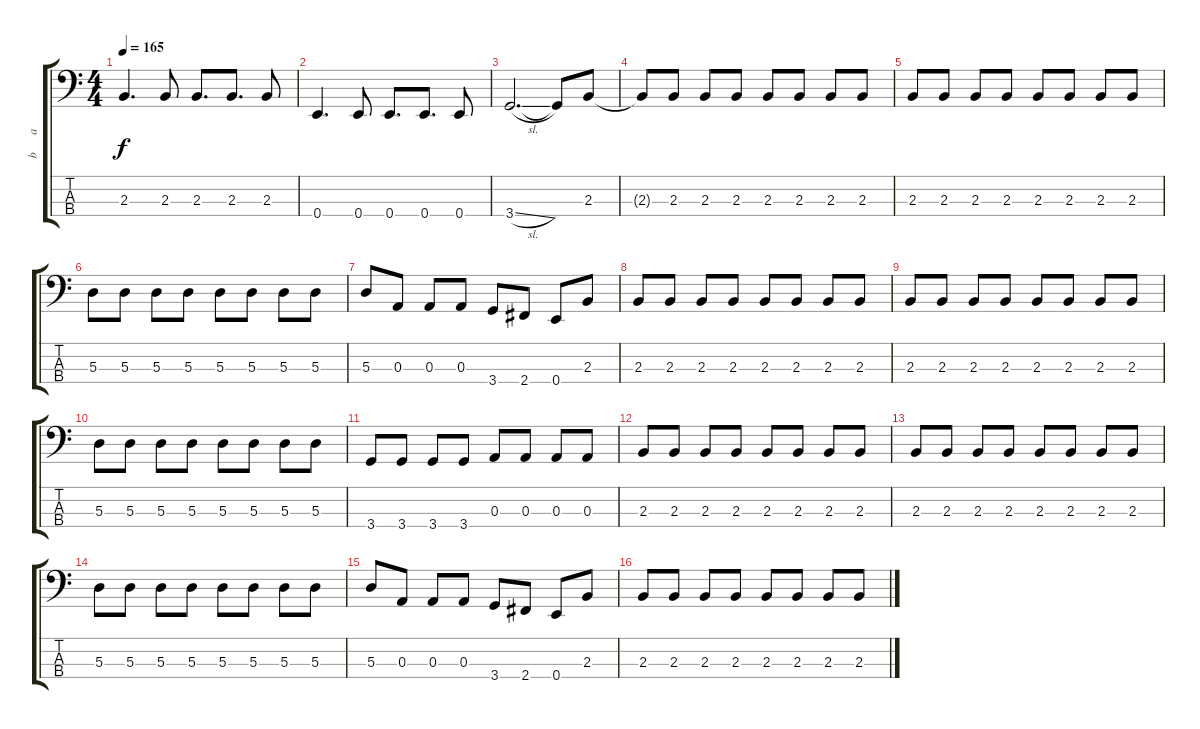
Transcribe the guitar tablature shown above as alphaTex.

\track ("b      a      s      s" "b      a  ") {instrument synthbass2}
\staff {score tabs}
\tuning (G2 D2 A1 E1) {hide}
\ts (4 4)
\tempo 165
\clef f4
\ks c
2.3.4{d dy f} 2.3.8 2.3.8{d} 2.3.8{d} 2.3.8 |
0.4.4{d} 0.4.8 0.4.8{d} 0.4.8{d} 0.4.8 |
3.4{sl}.2{d} 3.4{t}.8 2.3.8 |
2.3{t}.8 2.3.8 2.3.8 2.3.8 2.3.8 2.3.8 2.3.8 2.3.8 |
2.3.8 2.3.8 2.3.8 2.3.8 2.3.8 2.3.8 2.3.8 2.3.8 |
5.3.8 5.3.8 5.3.8 5.3.8 5.3.8 5.3.8 5.3.8 5.3.8 |
5.3.8 0.3.8 0.3.8 0.3.8 3.4.8 2.4.8 0.4.8 2.3.8 |
2.3.8 2.3.8 2.3.8 2.3.8 2.3.8 2.3.8 2.3.8 2.3.8 |
2.3.8 2.3.8 2.3.8 2.3.8 2.3.8 2.3.8 2.3.8 2.3.8 |
5.3.8 5.3.8 5.3.8 5.3.8 5.3.8 5.3.8 5.3.8 5.3.8 |
3.4.8 3.4.8 3.4.8 3.4.8 0.3.8 0.3.8 0.3.8 0.3.8 |
2.3.8 2.3.8 2.3.8 2.3.8 2.3.8 2.3.8 2.3.8 2.3.8 |
2.3.8 2.3.8 2.3.8 2.3.8 2.3.8 2.3.8 2.3.8 2.3.8 |
5.3.8 5.3.8 5.3.8 5.3.8 5.3.8 5.3.8 5.3.8 5.3.8 |
5.3.8 0.3.8 0.3.8 0.3.8 3.4.8 2.4.8 0.4.8 2.3.8 |
2.3.8 2.3.8 2.3.8 2.3.8 2.3.8 2.3.8 2.3.8 2.3.8
